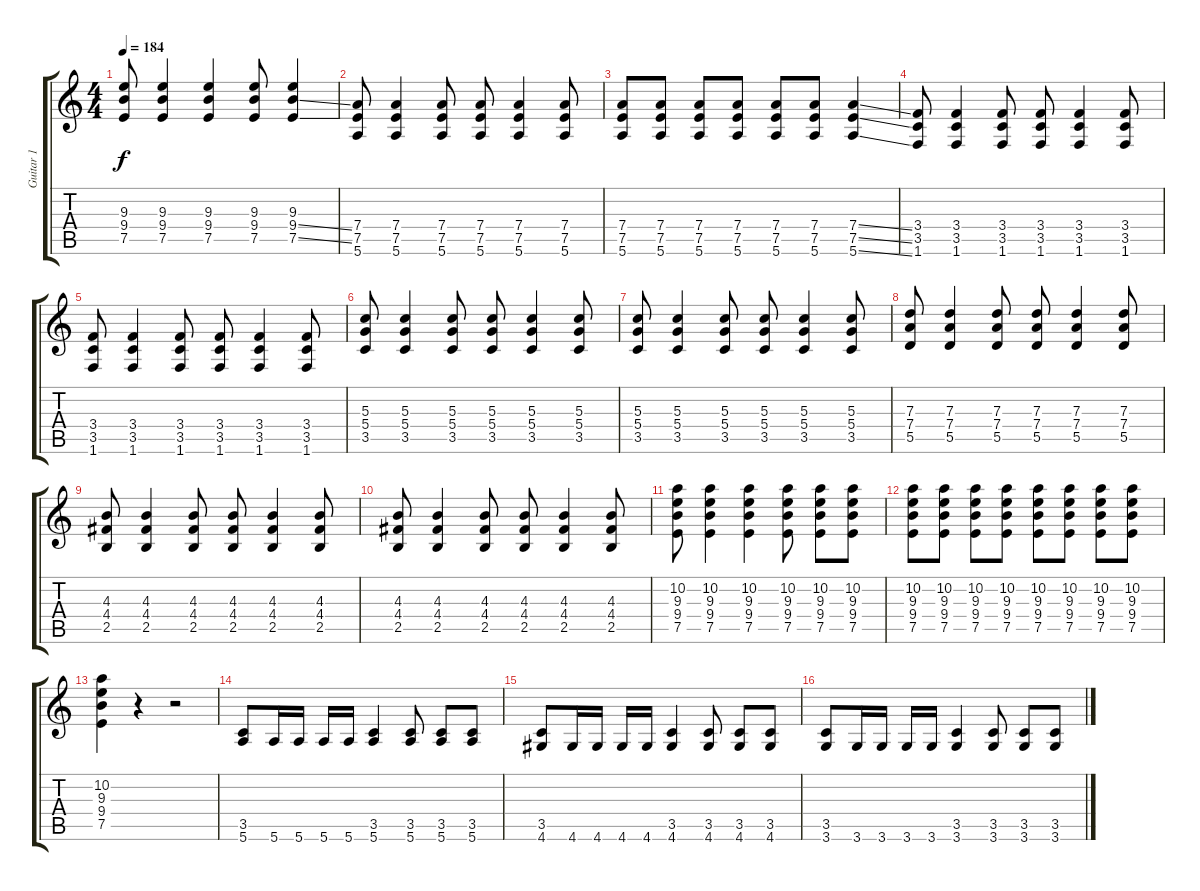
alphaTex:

\track ("Guitar 1" "Guitar 1") {instrument distortionguitar}
\staff {score tabs}
\tuning (E4 B3 G3 D3 A2 E2) {hide}
\ts (4 4)
\tempo 184
\clef g2
\ks c
(9.3 9.4 7.5).8{dy f} (9.3 9.4 7.5).4 (9.3 9.4 7.5).4 (9.3 9.4 7.5).8 (9.3 9.4{ss} 7.5{ss}).4 |
(7.4 7.5 5.6).8 (7.4 7.5 5.6).4 (7.4 7.5 5.6).8 (7.4 7.5 5.6).8 (7.4 7.5 5.6).4 (7.4 7.5 5.6).8 |
(7.4 7.5 5.6).8 (7.4 7.5 5.6).8 (7.4 7.5 5.6).8 (7.4 7.5 5.6).8 (7.4 7.5 5.6).8 (7.4 7.5 5.6).8 (7.4{ss} 7.5{ss} 5.6{ss}).4 |
(3.4 3.5 1.6).8 (3.4 3.5 1.6).4 (3.4 3.5 1.6).8 (3.4 3.5 1.6).8 (3.4 3.5 1.6).4 (3.4 3.5 1.6).8 |
(3.4 3.5 1.6).8 (3.4 3.5 1.6).4 (3.4 3.5 1.6).8 (3.4 3.5 1.6).8 (3.4 3.5 1.6).4 (3.4 3.5 1.6).8 |
(5.3 5.4 3.5).8 (5.3 5.4 3.5).4 (5.3 5.4 3.5).8 (5.3 5.4 3.5).8 (5.3 5.4 3.5).4 (5.3 5.4 3.5).8 |
(5.3 5.4 3.5).8 (5.3 5.4 3.5).4 (5.3 5.4 3.5).8 (5.3 5.4 3.5).8 (5.3 5.4 3.5).4 (5.3 5.4 3.5).8 |
(7.3 7.4 5.5).8 (7.3 7.4 5.5).4 (7.3 7.4 5.5).8 (7.3 7.4 5.5).8 (7.3 7.4 5.5).4 (7.3 7.4 5.5).8 |
(4.3 4.4 2.5).8 (4.3 4.4 2.5).4 (4.3 4.4 2.5).8 (4.3 4.4 2.5).8 (4.3 4.4 2.5).4 (4.3 4.4 2.5).8 |
(4.3 4.4 2.5).8 (4.3 4.4 2.5).4 (4.3 4.4 2.5).8 (4.3 4.4 2.5).8 (4.3 4.4 2.5).4 (4.3 4.4 2.5).8 |
(10.2 9.3 9.4 7.5).8 (10.2 9.3 9.4 7.5).4 (10.2 9.3 9.4 7.5).4 (10.2 9.3 9.4 7.5).8 (10.2 9.3 9.4 7.5).8 (10.2 9.3 9.4 7.5).8 |
(10.2 9.3 9.4 7.5).8 (10.2 9.3 9.4 7.5).8 (10.2 9.3 9.4 7.5).8 (10.2 9.3 9.4 7.5).8 (10.2 9.3 9.4 7.5).8 (10.2 9.3 9.4 7.5).8 (10.2 9.3 9.4 7.5).8 (10.2 9.3 9.4 7.5).8 |
(10.2 9.3 9.4 7.5).4 r.4 r.2 |
(3.5 5.6).8 5.6.16 5.6.16 5.6.16 5.6.16 (3.5 5.6).4 (3.5 5.6).8 (3.5 5.6).8 (3.5 5.6).8 |
(3.5 4.6).8 4.6.16 4.6.16 4.6.16 4.6.16 (3.5 4.6).4 (3.5 4.6).8 (3.5 4.6).8 (3.5 4.6).8 |
(3.5 3.6).8 3.6.16 3.6.16 3.6.16 3.6.16 (3.5 3.6).4 (3.5 3.6).8 (3.5 3.6).8 (3.5 3.6).8
